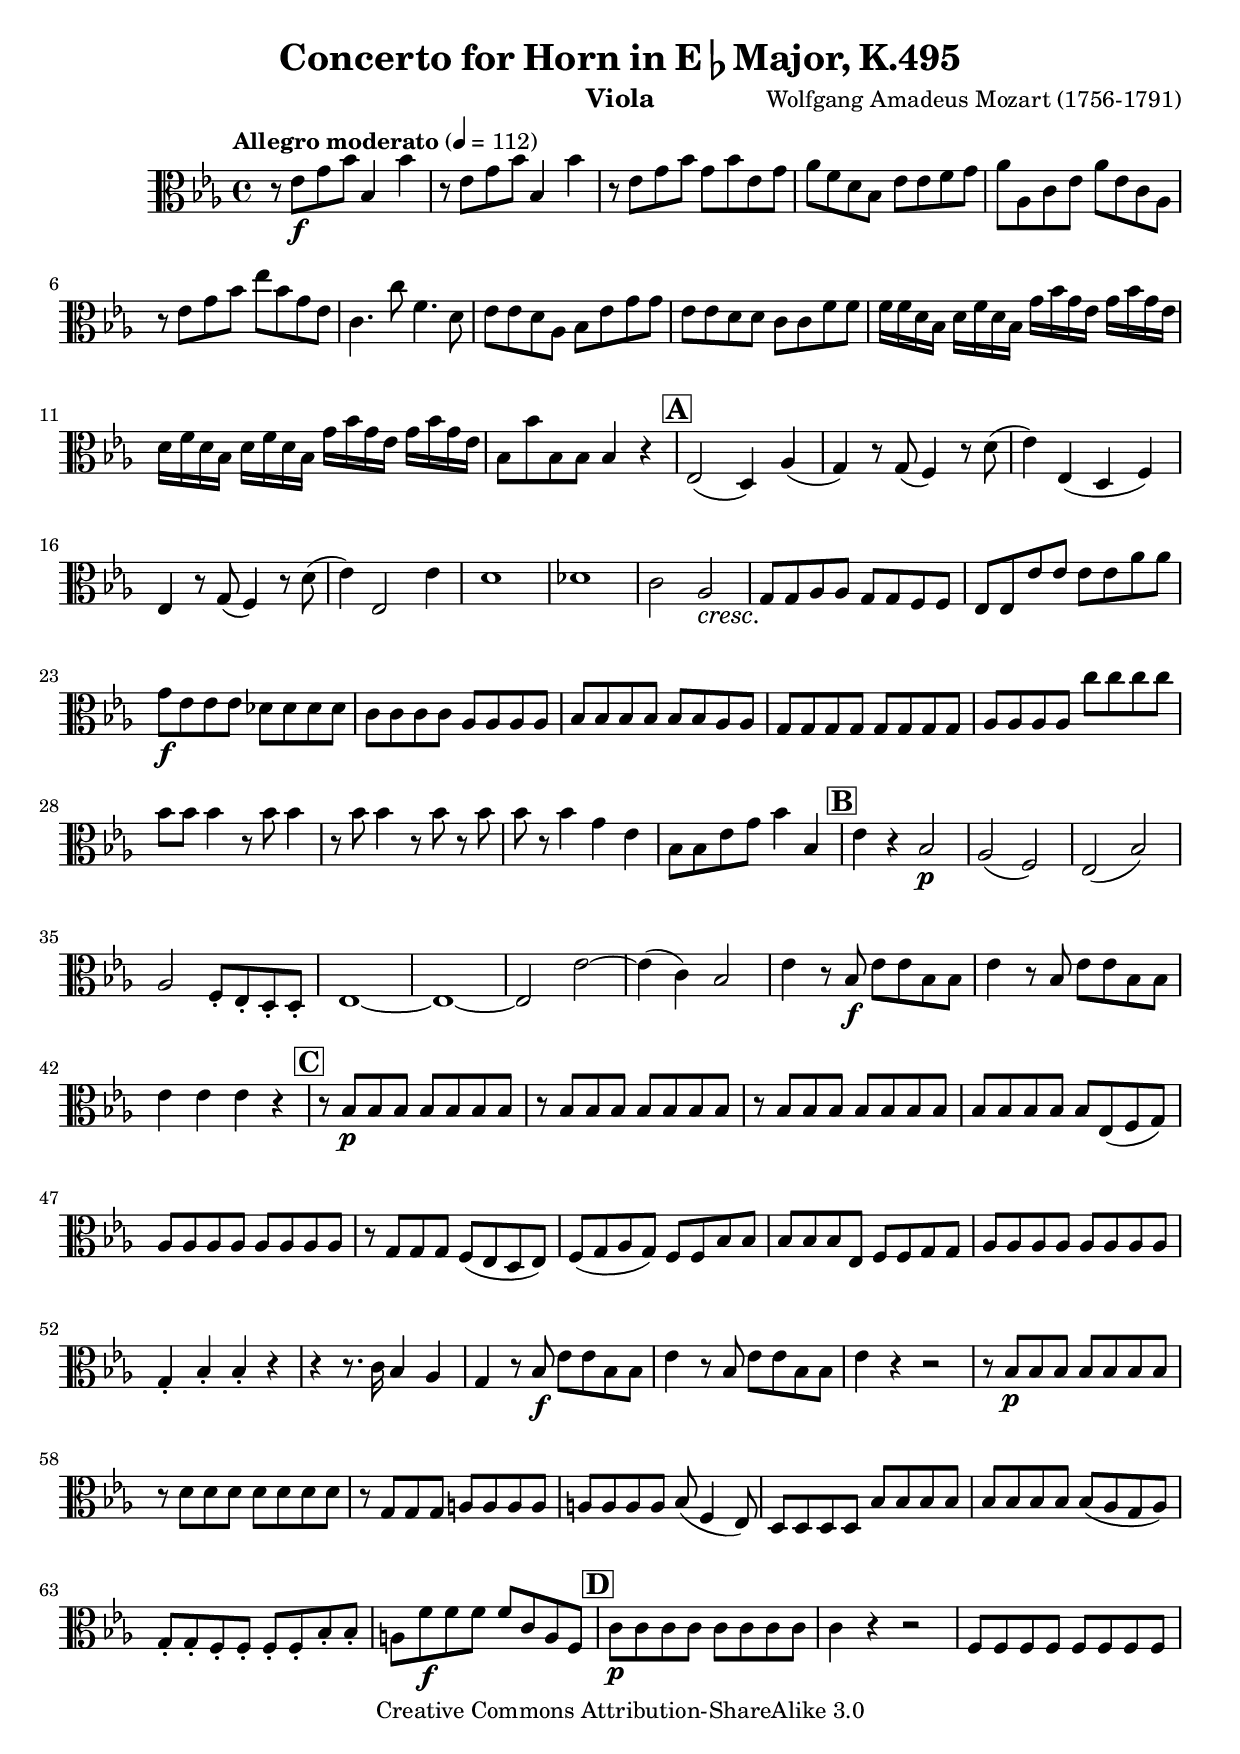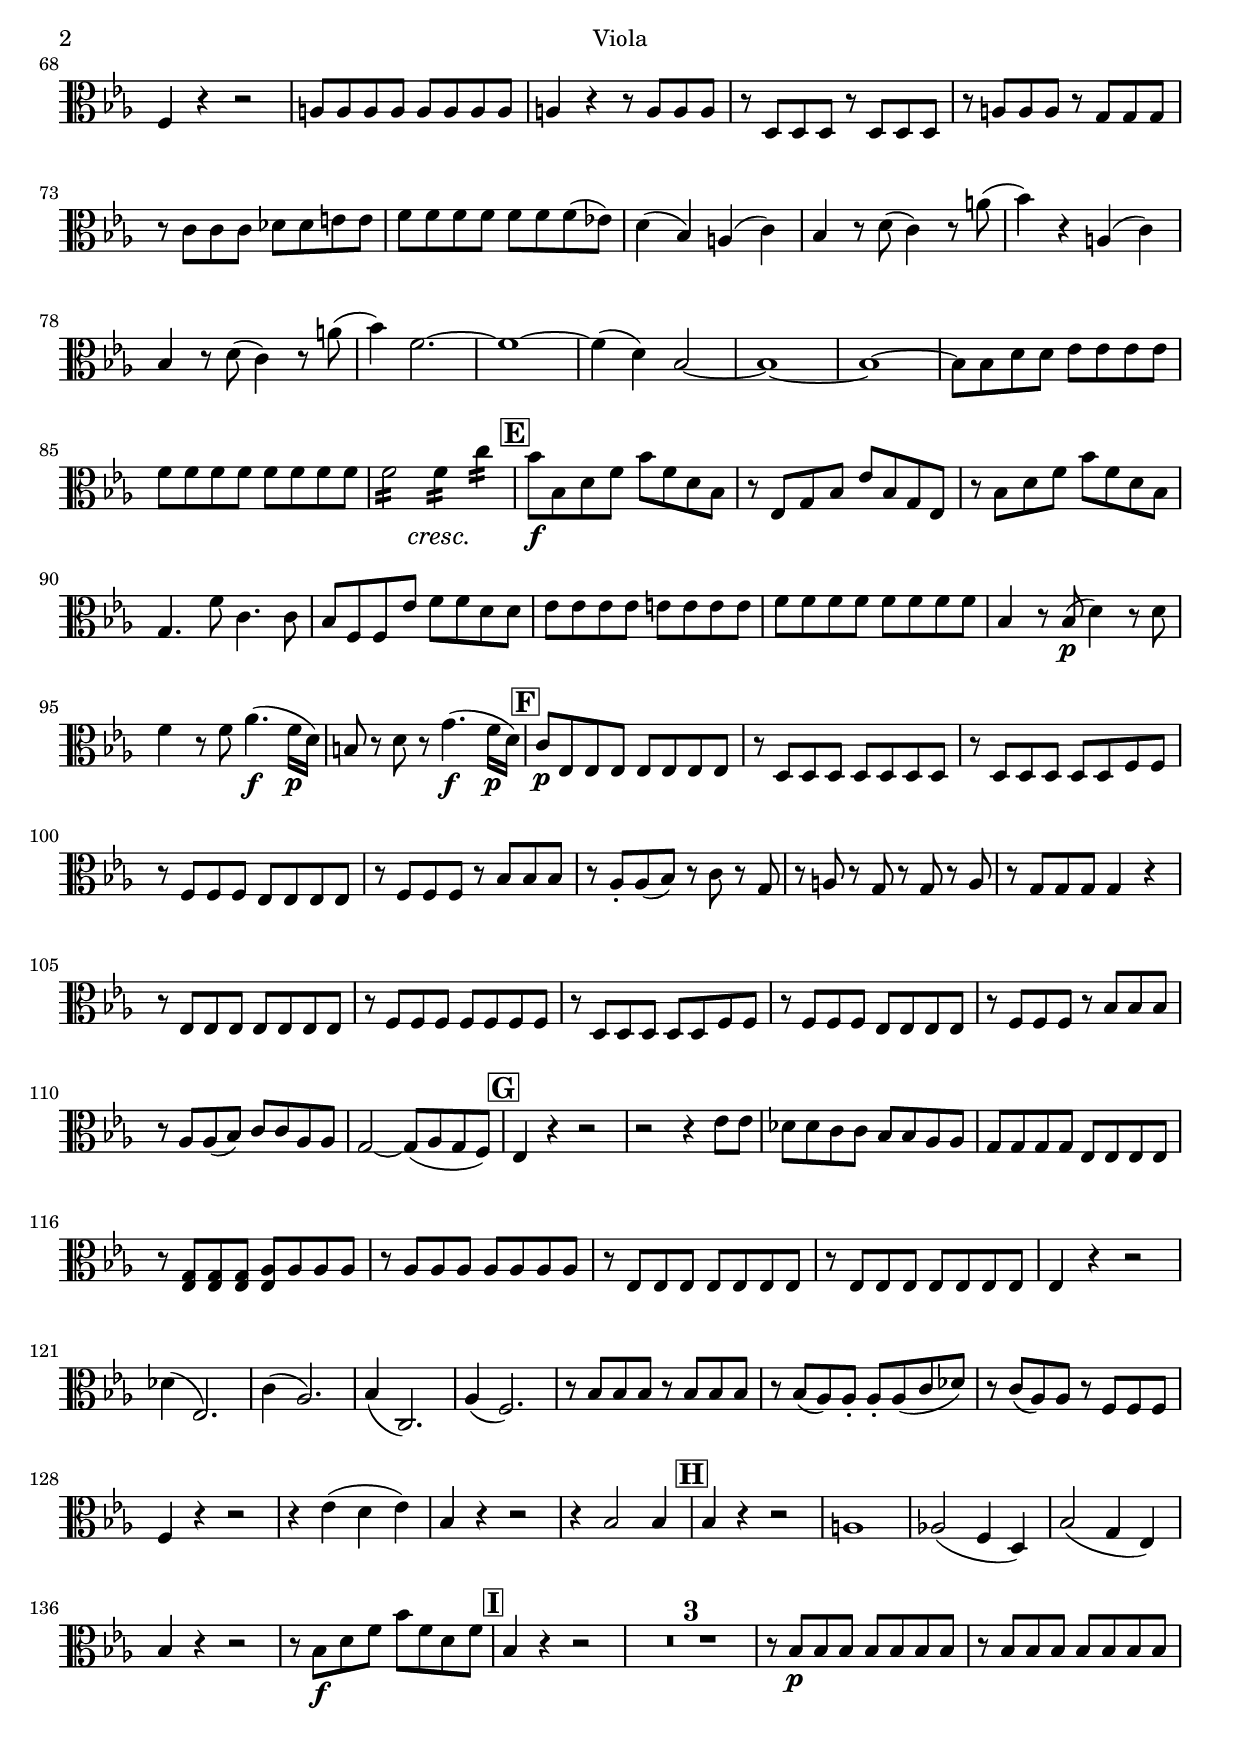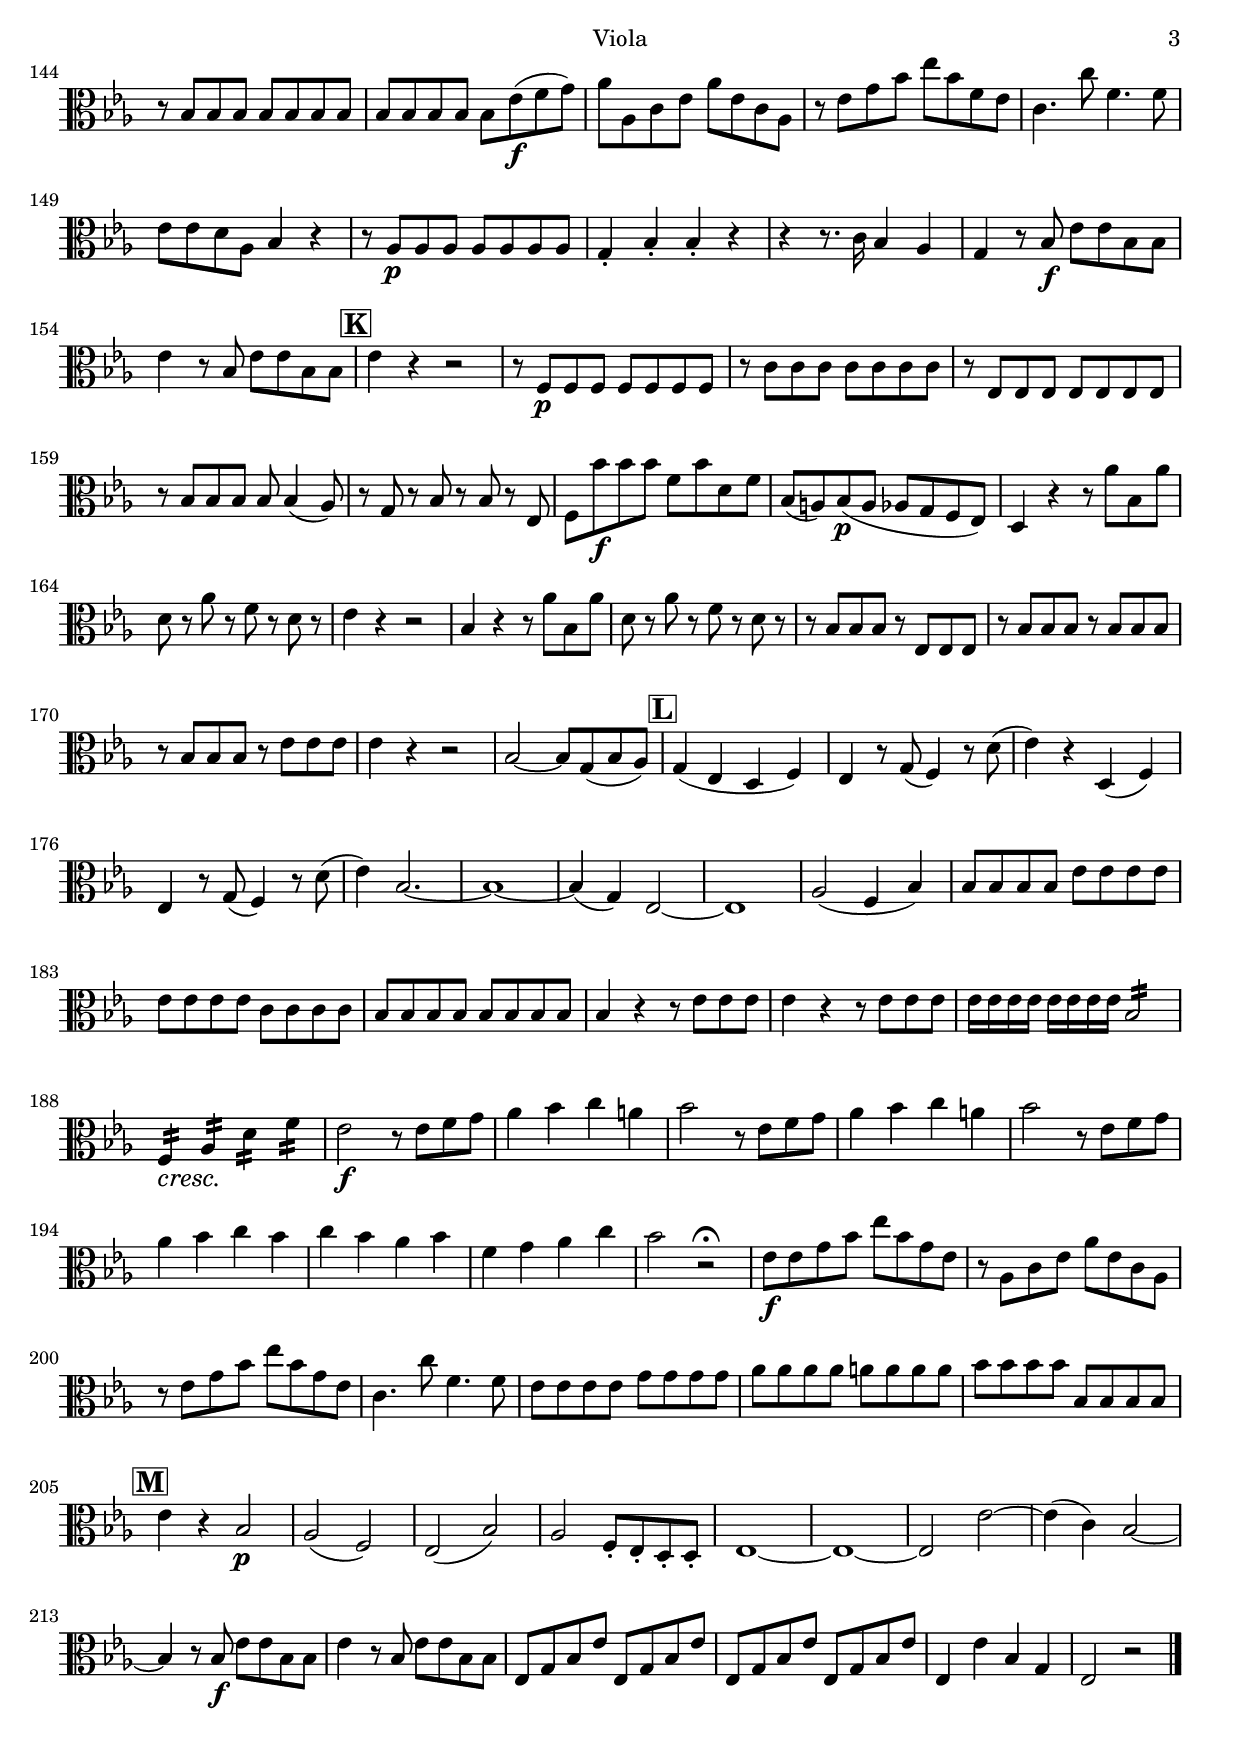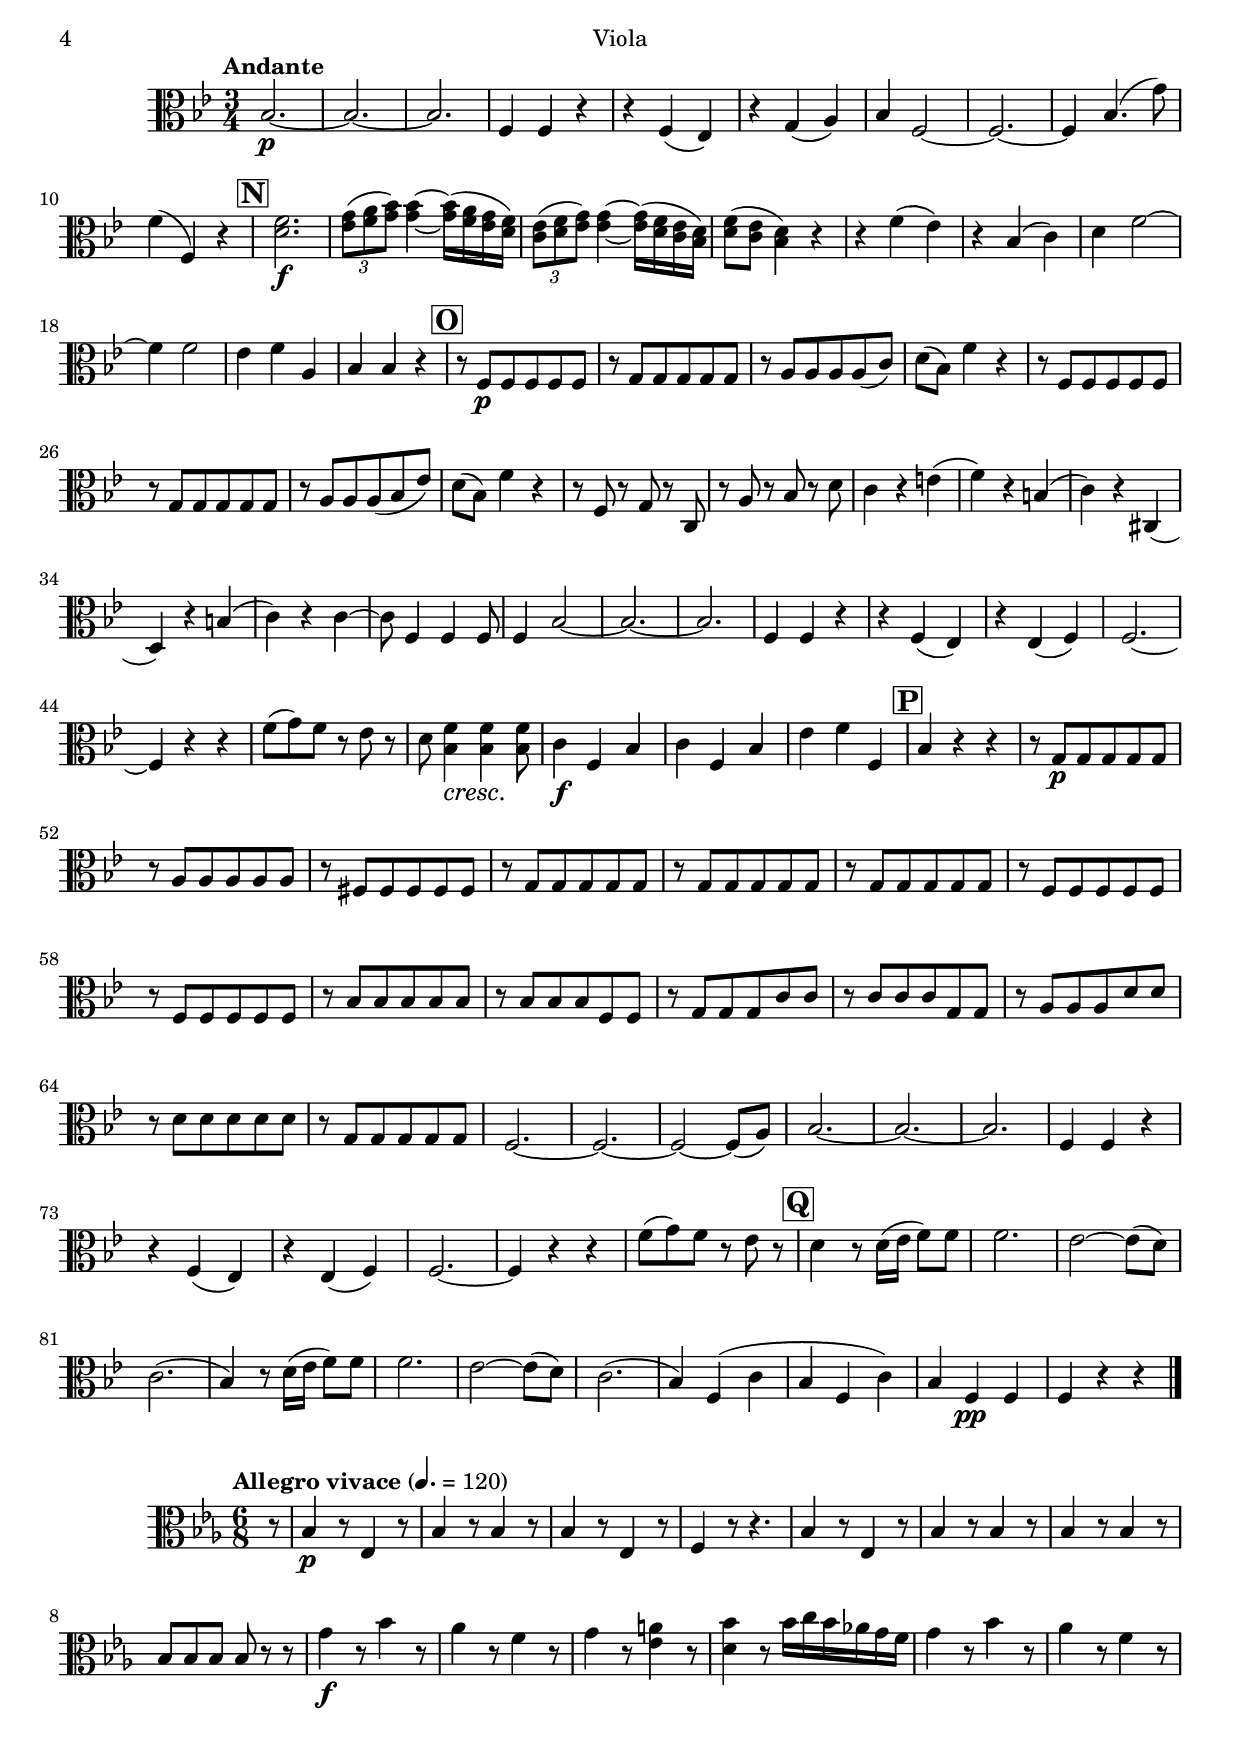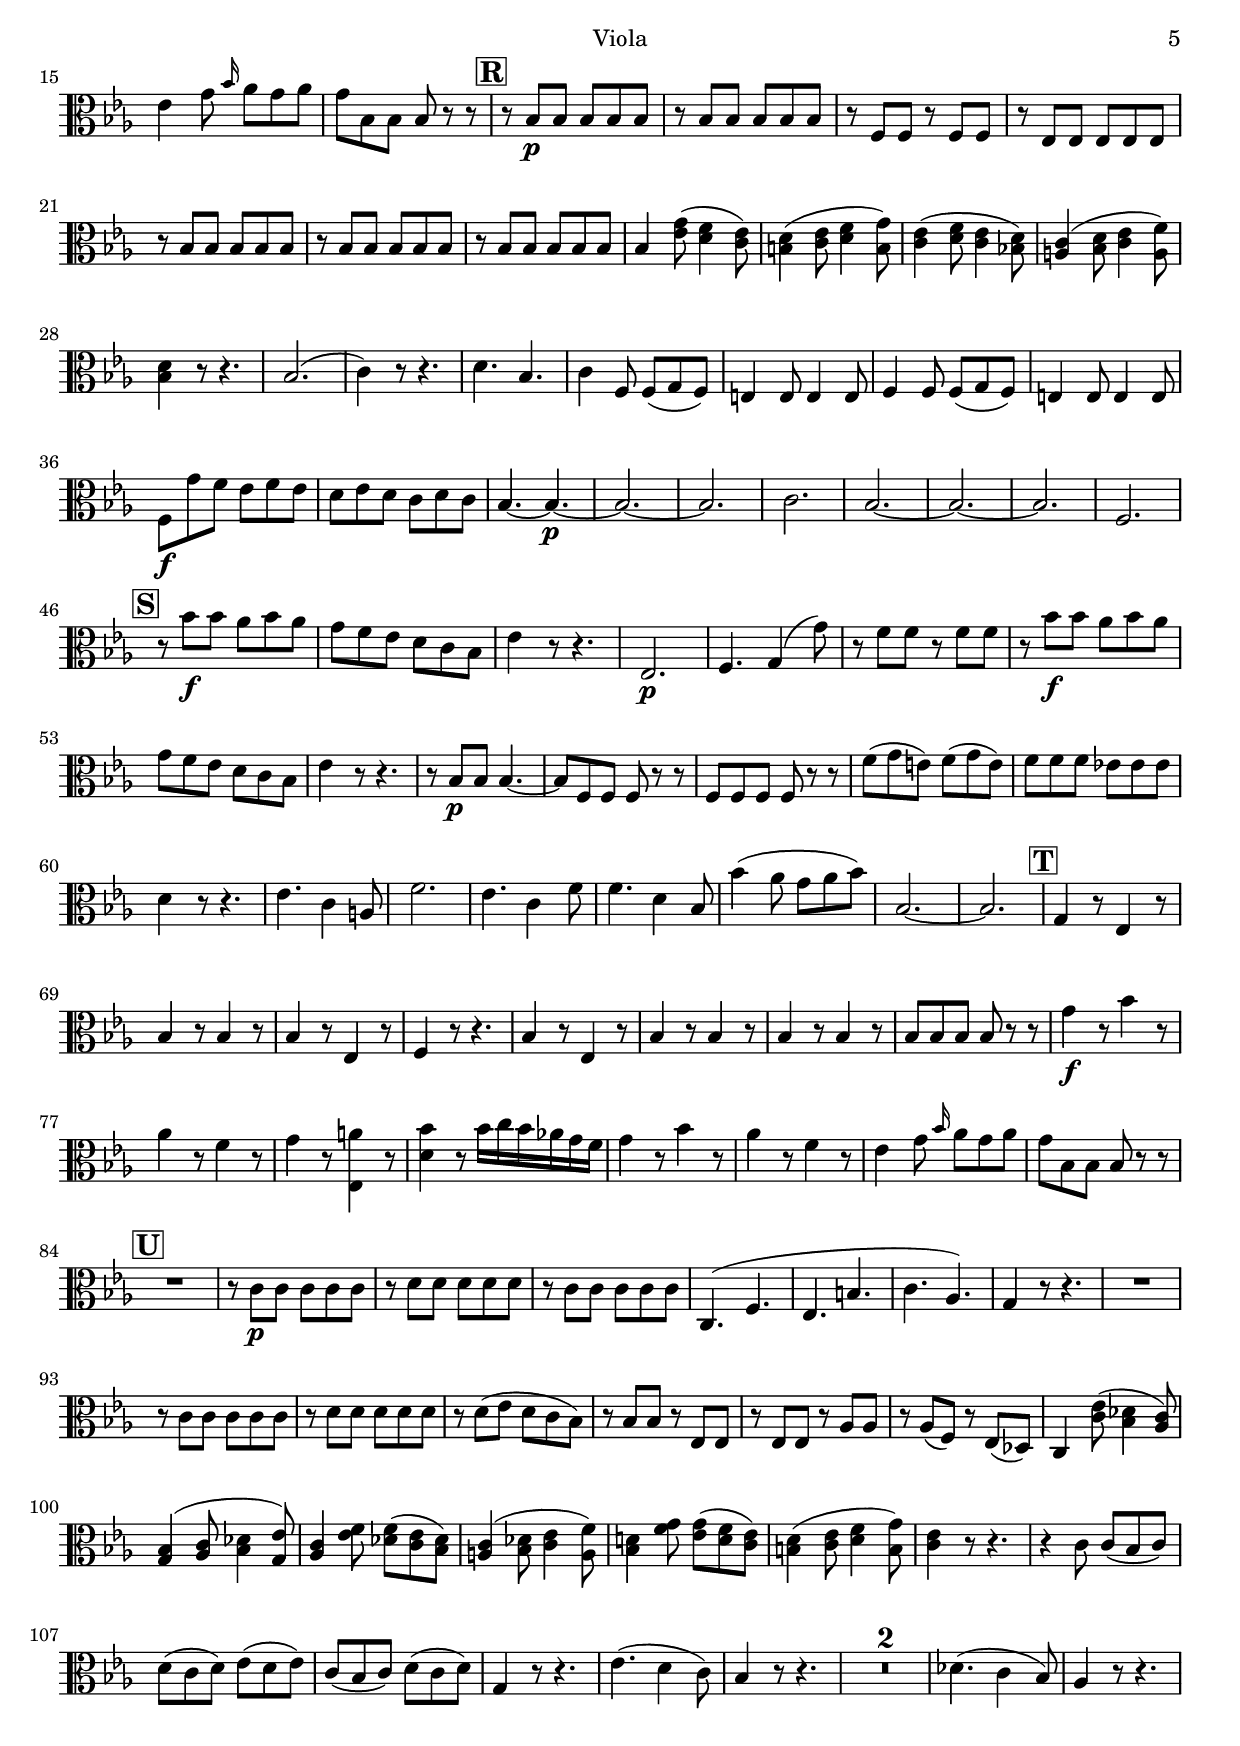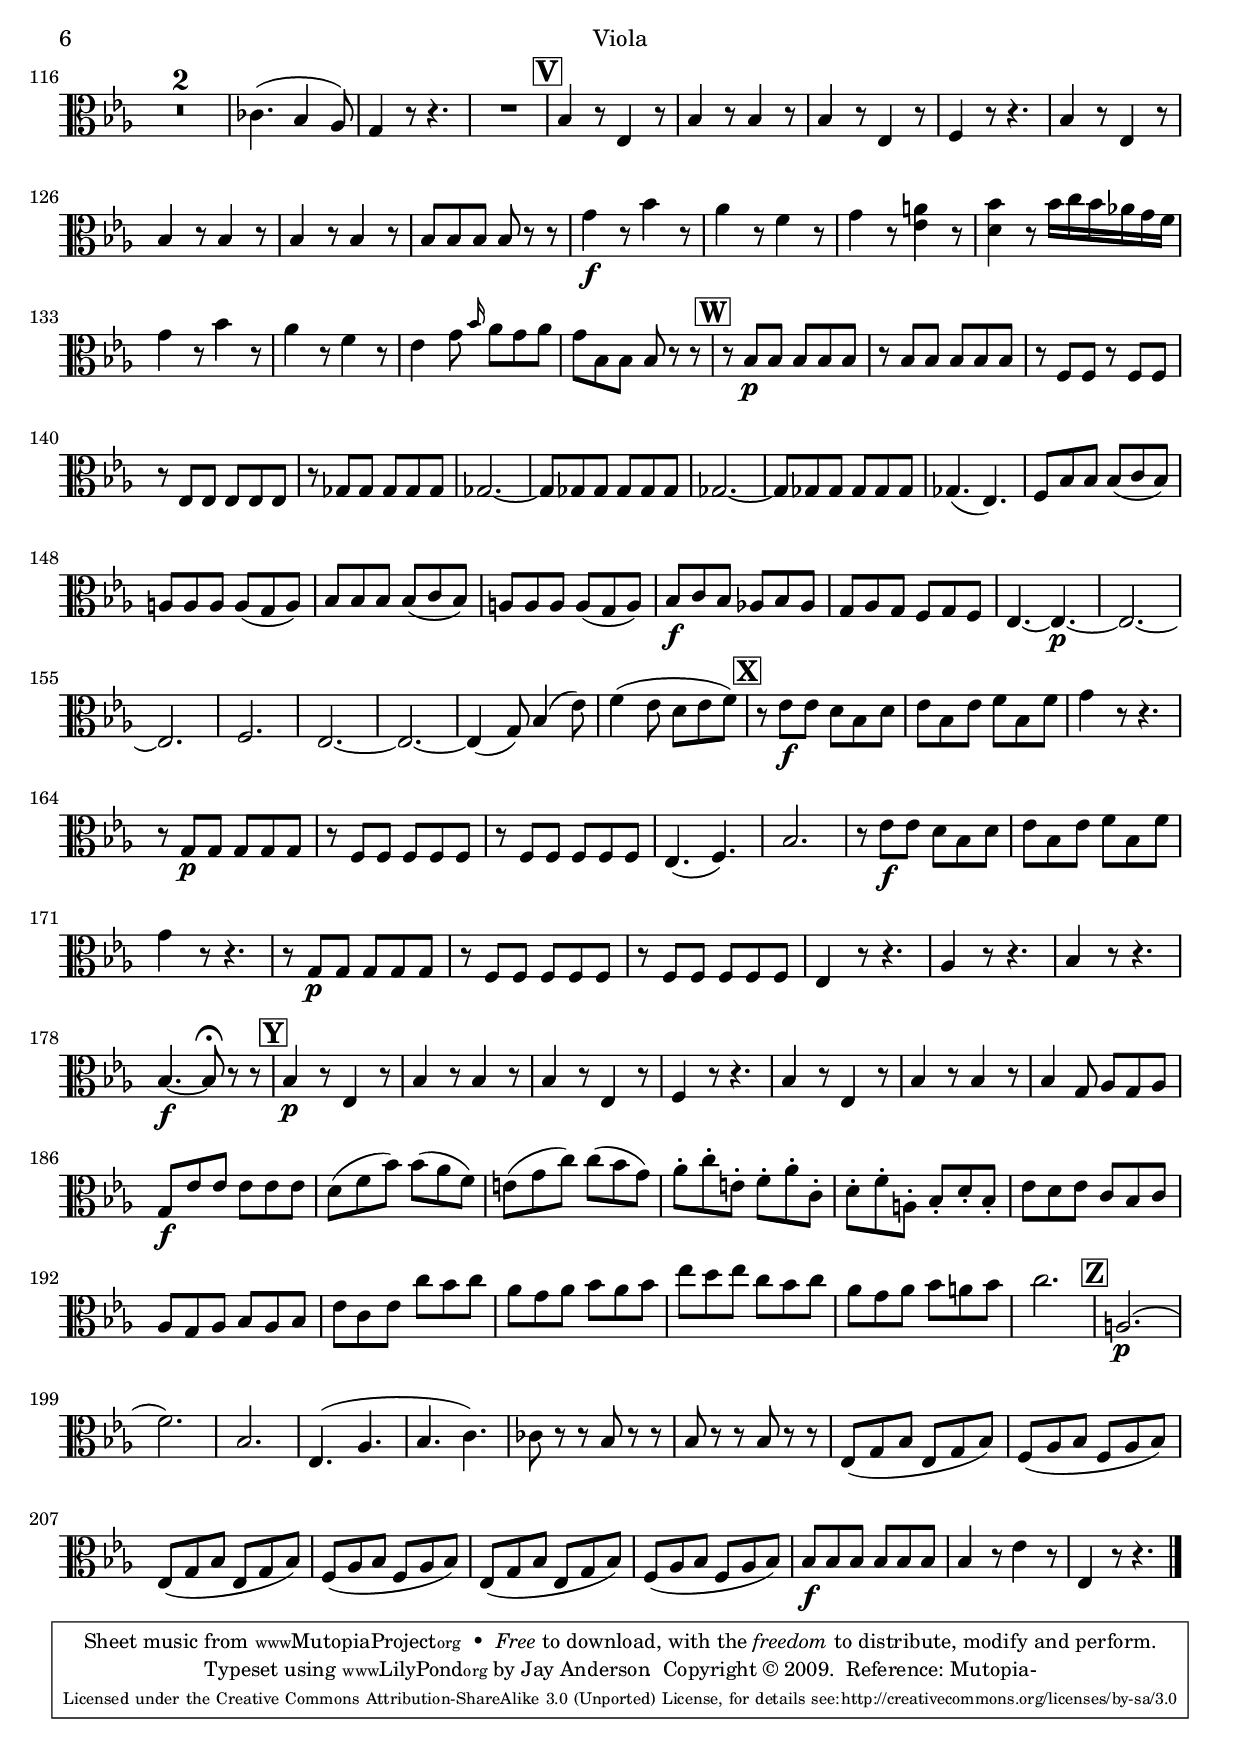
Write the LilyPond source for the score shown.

\version "2.13.4"

\include "defs.lyi"
\version "2.13.4"

\include "defs.lyi"

violaMvtI = \relative c'
{
  \clef alto
  \key ees \major
  r8 ees\f g bes bes,4 bes' |
  r8 ees, g bes bes,4 bes' |
  r8 ees, g bes g bes ees, g |
  aes f d bes ees ees f g |
  aes aes, c ees aes ees c aes |
  r ees' g bes ees bes g ees |
  c4. c'8 f,4. d8 |
  ees ees d aes bes ees g g |
  ees ees d d c c f f |
  f16 f d bes d f d bes \repeat unfold 2 {g' bes g ees} |
  \repeat unfold 2 {d f d bes} \repeat unfold 2 {g' bes g ees} |
  bes8 bes' bes, bes bes4 r |

  %A
  ees,2( d4) aes'( |
  g) r8 g( f4) r8 d'( |
  ees4) ees,( d f) |
  ees r8 g( f4) r8 d'( |
  ees4) ees,2 ees'4 |
  d1 |
  des |
  \override DynamicTextSpanner #'dash-period = #-1.0
  \crescTextCresc
  c2 aes\< |
  g8 g aes aes g g f f |
  ees ees ees' ees ees ees aes aes |
  g\f ees ees ees des des des des |
  c c c c aes aes aes aes |
  bes bes bes bes bes bes aes aes |
  g g g g g g g g |
  aes aes aes aes c' c c c |
  bes bes bes4 r8 bes8 bes4 |
  r8 bes bes4 r8 bes r bes |
  bes r bes4 g ees |
  bes8 bes ees g bes4 bes, |

  %B
  ees4 r bes2\p |
  aes( f) |
  ees( bes') |
  aes2 f8-. ees-. d-. d-. |
  ees1~ |
  ees~ |
  ees2 ees'~ |
  ees4( c) bes2~ |
  ees4 r8 bes\f ees ees bes bes |
  ees4 r8 bes ees ees bes bes |
  ees4 ees ees r |

  %C
  r8 bes\p bes bes bes bes bes bes |
  r bes bes bes bes bes bes bes |
  r bes bes bes bes bes bes bes |
  bes bes bes bes bes ees,( f g) |
  aes aes aes aes aes aes aes aes |
  r g g g f( ees d ees) |
  f( g aes g) f f bes bes |
  bes bes bes ees, f f g g |
  aes aes aes aes aes aes aes aes |
  g4-. bes-. bes-. r |
  r4 r8. c16 bes4 aes |
  g r8 bes\f ees ees bes bes |
  ees4 r8 bes ees ees bes bes |
  ees4 r r2 |
  r8 bes\p bes bes bes bes bes bes |
  r d d d d d d d |
  r g, g g a a a a |
  a a a a bes( f4 ees8) |
  d d d d bes' bes bes bes |
  bes bes bes bes bes( aes g aes) |
  g-. g-. f-. f-. f-. f-. bes-. bes-. |
  a f'\f f f f c a f |

  %D
  c'\p c c c c c c c |
  c4 r r2 |
  f,8 f f f f f f f |
  f4 r r2 |
  a8 a a a a a a a |
  a4 r r8 a a a |
  r d, d d r d d d |
  r a' a a r g g g |
  r c c c des des e e |
  f f f f f f f( ees) |
  d4( bes) a( c) |
  bes r8 d( c4) r8 a'( |
  bes4) r a,( c) |
  bes r8 d( c4) r8 a'( |
  bes4) f2.~ |
  f1~ |
  f4( d) bes2~ |
  bes1~ |
  bes~ |
  bes8 bes d d ees ees ees ees |
  f f f f f f f f |
  << {s4 s\<} \repeat tremolo 8 f16 >> \repeat tremolo 4 f \repeat tremolo 4 c' |

  %E
  bes8\f bes, d f bes f d bes |
  r8 ees, g bes ees bes g ees |
  r bes' d f bes f d bes |
  g4. f'8 c4. c8 |
  bes8 f f ees' f f d d |
  ees ees ees ees e e e e |
  f f f f f f f f |
  bes,4 r8 bes(\p d4) r8 d |
  f4 r8 f aes4.(\f f16\p d) |
  b8 r d r g4.(\f f16\p d) |

  %F
  c8\p ees, ees ees ees ees ees ees |
  r d d d d d d d |
  r d d d d d f f |
  r f f f ees ees ees ees |
  r f f f r bes bes bes |
  r aes-. aes( bes) r c r g |
  r a r g r g r a |
  r g g g g4 r |
  r8 ees ees ees ees ees ees ees |
  r f f f f f f f |
  r d d d d d f f |
  r f f f ees ees ees ees |
  r f f f r bes bes bes |
  r aes aes( bes) c c aes aes |
  g2~ g8( aes g f) |

  %G
  ees4 r r2 |
  r2 r4 ees'8 ees |
  des des c c bes bes aes aes |
  g g g g ees ees ees ees |
  r <g ees> <g ees> <g ees> <aes ees> aes aes aes |
  r aes aes aes aes aes aes aes |
  r ees ees ees ees ees ees ees |
  r ees ees ees ees ees ees ees |
  ees4 r r2 |
  des'4( ees,2.) |
  c'4( aes2.) |
  bes4( c,2.) |
  aes'4( f2.) |
  r8 bes bes bes r bes bes bes |
  r bes( aes) aes-. aes-. aes( c des) |
  r c( aes) aes r f f f |
  f4 r r2 |
  r4 ees'( d ees) |
  bes r r2 |
  r4 bes2 bes4 |

  %H
  bes r r2 |
  a1 |
  aes2( f4 d) |
  bes'2( g4 ees) |
  bes' r r2 |
  r8 bes\f d f bes f d f |

  %I
  bes,4 r r2 |
  R1*3 |
  r8 bes\p bes bes bes bes bes bes |
  r bes bes bes bes bes bes bes |
  r bes bes bes bes bes bes bes |
  bes bes bes bes bes ees(\f f g) |
  aes aes, c ees aes ees c aes |
  r ees' g bes ees bes f ees |
  c4. c'8 f,4. f8 |
  ees8 ees d aes bes4 r |
  r8 aes\p aes aes aes aes aes aes |
  g4-. bes-. bes-. r |
  r r8. c16 bes4 aes |
  g r8 bes\f ees ees bes bes |
  ees4 r8 bes ees ees bes bes |

  %K
  ees4 r r2 |
  r8 f,\p f f f f f f |
  r c' c c c c c c |
  r ees, ees ees ees ees ees ees |
  r bes' bes bes bes bes4( aes8) |
  r g r bes r bes r ees, |
  f bes'\f bes bes f bes d, f |
  bes,( a) bes(\p a aes g f ees) |
  d4 r r8 aes'' bes, aes' |
  d, r aes' r f r d r |
  ees4 r r2 |
  bes4 r r8 aes' bes, aes' |
  d, r aes' r f r d r |
  r bes bes bes r ees, ees ees |
  r bes' bes bes r bes bes bes |
  r bes bes bes r ees ees ees |
  ees4 r r2 |
  bes2~ bes8 g( bes aes) |

  %L
  g4( ees d f) |
  ees r8 g( f4) r8 d'( |
  ees4) r d,( f) |
  ees r8 g( f4) r8 d'( |
  ees4) bes2.~ |
  bes1~ |
  bes4( g) ees2~ |
  ees1 |
  aes2( f4 bes) |
  bes8 bes bes bes ees ees ees ees |
  ees ees ees ees c c c c |
  bes bes bes bes bes bes bes bes |
  bes4 r r8 ees ees ees |
  ees4 r r8 ees ees ees |
  \repeat unfold 8 ees16 \repeat tremolo 8 bes |
  \repeat tremolo 4 f\< \repeat tremolo 4 aes
    \repeat tremolo 4 d \repeat tremolo 4 f |
  ees2\f r8 ees f g |
  aes4 bes c a |
  bes2 r8 ees, f g |
  aes4 bes c a |
  bes2 r8 ees, f g |
  aes4 bes c bes |
  c bes aes bes |
  f g aes c |
  bes2 r\fermata |
  ees,8\f ees g bes ees bes g ees |
  r aes, c ees aes ees c aes |
  r ees' g bes ees bes g ees |
  c4. c'8 f,4. f8 |
  ees8 ees ees ees g g g g |
  aes aes aes aes a a a a |
  bes bes bes bes bes, bes bes bes |

  %M
  ees4 r bes2\p |
  aes( f) |
  ees( bes') |
  aes f8-. ees-. d-. d-. |
  ees1~ |
  ees~ |
  ees2 ees'~ |
  ees4( c) bes2~ |
  bes4 r8 bes\f ees ees bes bes |
  ees4 r8 bes ees ees bes bes |
  \repeat unfold 4 {ees, g bes ees} |
  ees,4 ees' bes g |
  ees2 r |
}


\version "2.13.4"

\include "defs.lyi"

violaMvtII = \relative c'
{
  \clef alto
  \key bes \major
  bes2.~\p |
  bes~ |
  bes |
  f4 f r |
  r f( ees) |
  r g( a) |
  bes f2~ |
  f2.~ |
  f4 bes4.( g'8) |
  f4( f,) r |

  %N
  <d' f>2.\f |
  \times 2/3 {<ees g>8( <f a> <g bes>)} <g bes>4~ <g bes>16( <f a> <ees g> <d f>) |
  \times 2/3 {<c ees>8( <d f> <ees g>)} <ees g>4~ <ees g>16( <d f> <c ees> <bes d>) |
  <d f>8( <c ees> <bes d>4) r |
  r f'( ees) |
  r bes( c) |
  d f2~ |
  f4 f2 |
  ees4 f a, |
  bes bes r |

  %O
  r8 f\p f f f f |
  r g g g g g |
  r a a a a( c) |
  d( bes) f'4 r |
  r8 f, f f f f |
  r g g g g g |
  r a a a( bes ees) |
  d( bes) f'4 r |
  r8 f, r g r c, |
  r a' r bes r d |
  c4 r e( |
  f) r b,( |
  c) r cis,( |
  d) r b'( |
  c) r c~ |
  c8 f,4 f f8 |
  f4 bes2~ |
  bes2.~ |
  bes |
  f4 f r |
  r f( ees) |
  r ees( f) |
  f2.~ |
  f4 r r |
  f'8( g) f r ees r |
  \override DynamicTextSpanner #'dash-period = #-1.0
  \crescTextCresc
  d <bes f'>4\< <bes f'> <bes f'>8 |
  c4\f f, bes |
  c f, bes |
  ees f f, |

  %P
  bes4 r r |
  r8 g\p g g g g |
  r a a a a a |
  r fis fis fis fis fis |
  r g g g g g |
  r g g g g g |
  r g g g g g |
  r f f f f f |
  r f f f f f |
  r bes bes bes bes bes |
  r bes bes bes f f |
  r g g g c c |
  r c c c g g |
  r a a a d d |
  r d d d d d |
  r g, g g g g |
  f2.~ |
  f~ |
  f2~ f8( a) |
  bes2.~ |
  bes~ |
  bes |
  f4 f r |
  r f( ees) |
  r ees( f) |
  f2.~ |
  f4 r r |
  f'8( g) f r ees r |

  %Q
  d4 r8 d16( ees f8) f |
  f2. |
  ees2~ ees8( d) |
  c2.( |
  bes4) r8 d16( ees f8) f |
  f2. |
  ees2~ ees8( d) |
  c2.( |
  bes4) f( c' |
  bes f c') |
  bes f\pp f |
  f r r |
}


\version "2.13.4"

\include "defs.lyi"

violaMvtIII = \relative c'
{
  \clef alto
  \key ees \major
  r8 |
  bes4\p r8 ees,4 r8 |
  bes'4 r8 bes4 r8 |
  bes4 r8 ees,4 r8 |
  f4 r8 r4. |
  bes4 r8 ees,4 r8 |
  bes'4 r8 bes4 r8 |
  bes4 r8 bes4 r8 |
  bes8 bes bes bes r r |
  g'4\f r8 bes4 r8 |
  aes4 r8 f4 r8 |
  g4 r8 <a ees>4 r8 |
  <bes d,>4 r8 bes16 c bes aes g f |
  g4 r8 bes4 r8 |
  aes4 r8 f4 r8 |
  ees4 g8 \grace bes16 aes8 g aes |
  g bes, bes bes r r |

  %R
  r8 bes\p bes bes bes bes |
  r bes bes bes bes bes |
  r f f r f f |
  r ees ees ees ees ees |
  r bes' bes bes bes bes |
  r bes bes bes bes bes |
  r bes bes bes bes bes |
  bes4 <ees g>8( <d f>4 <c ees>8) |
  <b d>4( <c ees>8 <d f>4 <b g'>8) |
  <c ees>4( <d f>8 <c ees>4 <bes d>8) |
  <a c>4( <bes d>8 <c ees>4 <a f'>8) |
  <bes d>4 r8 r4. |
  bes2.( |
  c4) r8 r4. |
  d4. bes |
  c4 f,8 f( g f) |
  e4 e8 e4 e8 |
  f4 f8 f( g f) |
  e4 e8 e4 e8 |
  f\f g' f ees f ees |
  d ees d c d c |
  bes4.~ bes~\p |
  bes2.~ |
  bes |
  c |
  bes~ |
  bes~ |
  bes |
  f |

  %S
  r8 bes'\f bes aes bes aes |
  g f ees d c bes |
  ees4 r8 r4. |
  ees,2.\p |
  f4. g4( g'8) |
  r f f r f f |
  r bes\f bes aes bes aes |
  g f ees d c bes |
  ees4 r8 r4. |
  r8 bes\p bes bes4.~ |
  bes8 f f f r r |
  f f f f r r |
  f'( g e) f( g e) |
  f f f ees ees ees |
  d4 r8 r4. |
  ees4. c4 a8 |
  f'2. |
  ees4. c4 f8 |
  f4. d4 bes8 |
  bes'4( aes8 g aes bes) |
  bes,2.~ |
  bes |

  %T
  g4 r8 ees4 r8 |
  bes'4 r8 bes4 r8 |
  bes4 r8 ees,4 r8 |
  f4 r8 r4. |
  bes4 r8 ees,4 r8 |
  bes'4 r8 bes4 r8 |
  bes4 r8 bes4 r8 |
  bes8 bes bes bes r r |
  g'4\f r8 bes4 r8 |
  aes4 r8 f4 r8 |
  g4 r8 <a ees,>4 r8 |
  <bes d,>4 r8 bes16 c bes aes g f |
  g4 r8 bes4 r8 |
  aes4 r8 f4 r8 |
  ees4 g8 \grace bes16 aes8 g aes |
  g8 bes, bes bes r r |

  %U
  R2. |
  r8 c\p c c c c |
  r d d d d d |
  r c c c c c |
  c,4.( f |
  ees b' |
  c aes) |
  g4 r8 r4. |
  R2. |
  r8 c c c c c |
  r d d d d d |
  r d( ees d c bes) |
  r bes bes r ees, ees |
  r ees ees r aes aes |
  r aes( f) r ees( des) |
  c4 <c' ees>8( <bes des>4 <aes c>8) |
  <g bes>4( <aes c>8 <bes des>4 <g ees'>8) |
  <aes c>4 <ees' f>8 <des f>( <c ees> <bes des>) |
  <a c>4( <bes des>8 <c ees>4 <a f'>8) |
  <bes d>4 <f' g>8 <ees g>( <d f> <c ees>) |
  <b d>4( <c ees>8 <d f>4 <b g'>8) |
  <c ees>4 r8 r4. |
  r4 c8 c( bes c) |
  d( c d) ees( d ees) |
  c( bes c) d( c d) |
  g,4 r8 r4. |
  ees'4.( d4 c8) |
  bes4 r8 r4. |
  R2.*2 |
  des4.( c4 bes8) |
  aes4 r8 r4. |
  R2.*2 |
  ces4.( bes4 aes8) |
  g4 r8 r4. |
  R2. |

  %V
  bes4 r8 ees,4 r8 |
  bes'4 r8 bes4 r8 |
  bes4 r8 ees,4 r8 |
  f4 r8 r4. |
  bes4 r8 ees,4 r8 |
  bes'4 r8 bes4 r8 |
  bes4 r8 bes4 r8 |
  bes8 bes bes bes r r |
  g'4\f r8 bes4 r8 |
  aes4 r8 f4 r8 |
  g4 r8 <a ees>4 r8 |
  <bes d,>4 r8 bes16 c bes aes g f |
  g4 r8 bes4 r8 |
  aes4 r8 f4 r8 |
  ees4 g8 \grace bes16 aes8 g aes |
  g bes, bes bes r r |

  %W
  r8 bes\p bes bes bes bes |
  r bes bes bes bes bes |
  r f f r f f |
  r ees ees ees ees ees |
  r ges ges ges ges ges |
  ges2.~ |
  ges8 ges ges ges ges ges |
  ges2.~ |
  ges8 ges ges ges ges ges |
  ges4.( ees) |
  f8 bes bes bes( c bes) |
  a a a a( g a) |
  bes bes bes bes( c bes) |
  a a a a( g a) |
  bes\f c bes aes bes aes |
  g aes g f g f |
  ees4.~ ees~\p |
  ees2.~ |
  ees |
  f |
  ees~ |
  ees~ |
  ees4( g8) bes4( ees8) |
  f4( ees8 d ees f) |

  %X
  r8 ees\f ees d bes d |
  ees bes ees f bes, f' |
  g4 r8 r4. |
  r8 g,\p g g g g |
  r f f f f f |
  r f f f f f |
  ees4.( f) |
  bes2. |
  r8 ees\f ees d bes d |
  ees bes ees f bes, f' |
  g4 r8 r4. |
  r8 g,\p g g g g |
  r f f f f f |
  r f f f f f |
  ees4 r8 r4. |
  aes4 r8 r4. |
  bes4 r8 r4. |
  bes4.~\f bes8\fermata r8 r |

  %Y
  bes4\p r8 ees,4 r8 |
  bes'4 r8 bes4 r8 |
  bes4 r8 ees,4 r8 |
  f4 r8 r4. |
  bes4 r8 ees,4 r8 |
  bes'4 r8 bes 4 r8 |
  bes4 g8 aes g aes |
  g\f ees' ees ees ees ees |
  d( f bes) bes( aes f) |
  e( g c) c( bes g) |
  aes-. c-. e,-. f-. aes-. c,-. |
  d-. f-. a,-. bes-. d-. bes-. |
  ees d ees c bes c |
  aes g aes bes aes bes |
  ees c ees c' bes c |
  aes g aes bes aes bes |
  ees d ees c bes c |
  aes g aes bes a bes |
  c2. |

  %Z
  a,2.(\p |
  f') |
  bes, |
  ees,4.( aes |
  bes c) |
  ces8 r r bes r r |
  bes r r bes r r |
  \repeat unfold 3
  {
    ees,( g bes ees, g bes) |
    f( aes bes f aes bes) |
  }
  bes\f bes bes bes bes bes |
  bes4 r8 ees4 r8 |
  ees,4 r8 r4. |
}



instrument = "Viola"

mvtI = \violaMvtI
mvtII = \violaMvtII
mvtIII = \violaMvtIII

\version "2.13.4"

\include "defs.lyi"

\paper
{
  ragged-last-bottom = ##f
}

\book
{
  \include "header.lyi"
  \score
  {
    \new Staff
    {
      #(set-accidental-style 'modern)
      \set Score.skipBars = ##t
      << \mvtI \outlineMvtI >>
    }
  }
  \score
  {
    \new Staff
    {
      #(set-accidental-style 'modern)
      \set Score.skipBars = ##t
      << \mvtII \outlineMvtII >>
    }
  }
  \score
  {
    \new Staff
    {
      #(set-accidental-style 'modern)
      \set Score.skipBars = ##t
      << \mvtIII \outlineMvtIII >>
    }
  }
}



